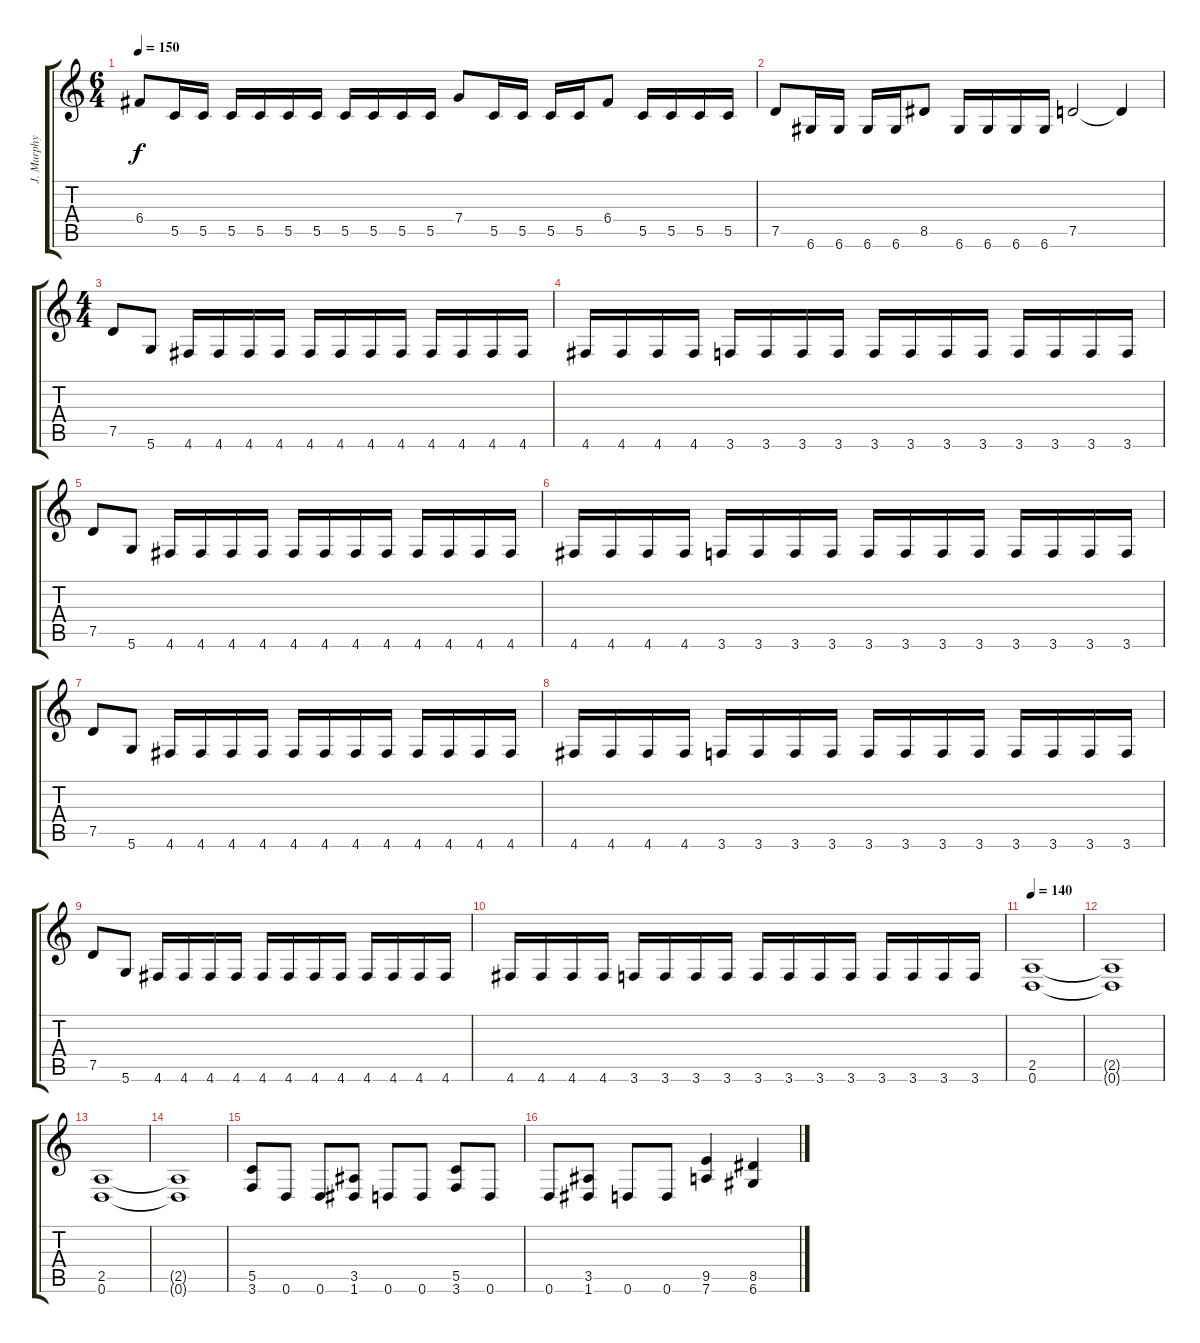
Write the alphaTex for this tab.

\track ("J. Murphy" "J. Murphy") {instrument distortionguitar}
\staff {score tabs}
\tuning (D4 A3 F3 C3 G2 D2) {hide}
\ts (6 4)
\tempo 150
\clef g2
\ks c
6.4.8{dy f} 5.5.16 5.5.16 5.5.16 5.5.16 5.5.16 5.5.16 5.5.16 5.5.16 5.5.16 5.5.16 7.4.8 5.5.16 5.5.16 5.5.16 5.5.16 6.4.8 5.5.16 5.5.16 5.5.16 5.5.16 |
7.5.8 6.6.16 6.6.16 6.6.16 6.6.16 8.5.8 6.6.16 6.6.16 6.6.16 6.6.16 7.5.2 7.5{t}.4 |
\ts (4 4)
7.5.8 5.6.8 4.6.16 4.6.16 4.6.16 4.6.16 4.6.16 4.6.16 4.6.16 4.6.16 4.6.16 4.6.16 4.6.16 4.6.16 |
4.6.16 4.6.16 4.6.16 4.6.16 3.6.16 3.6.16 3.6.16 3.6.16 3.6.16 3.6.16 3.6.16 3.6.16 3.6.16 3.6.16 3.6.16 3.6.16 |
7.5.8 5.6.8 4.6.16 4.6.16 4.6.16 4.6.16 4.6.16 4.6.16 4.6.16 4.6.16 4.6.16 4.6.16 4.6.16 4.6.16 |
4.6.16 4.6.16 4.6.16 4.6.16 3.6.16 3.6.16 3.6.16 3.6.16 3.6.16 3.6.16 3.6.16 3.6.16 3.6.16 3.6.16 3.6.16 3.6.16 |
7.5.8 5.6.8 4.6.16 4.6.16 4.6.16 4.6.16 4.6.16 4.6.16 4.6.16 4.6.16 4.6.16 4.6.16 4.6.16 4.6.16 |
4.6.16 4.6.16 4.6.16 4.6.16 3.6.16 3.6.16 3.6.16 3.6.16 3.6.16 3.6.16 3.6.16 3.6.16 3.6.16 3.6.16 3.6.16 3.6.16 |
7.5.8 5.6.8 4.6.16 4.6.16 4.6.16 4.6.16 4.6.16 4.6.16 4.6.16 4.6.16 4.6.16 4.6.16 4.6.16 4.6.16 |
4.6.16 4.6.16 4.6.16 4.6.16 3.6.16 3.6.16 3.6.16 3.6.16 3.6.16 3.6.16 3.6.16 3.6.16 3.6.16 3.6.16 3.6.16 3.6.16 |
\tempo 140
(2.5 0.6).1 |
(2.5{t} 0.6{t}).1 |
(2.5 0.6).1 |
(2.5{t} 0.6{t}).1 |
(5.5 3.6).8 0.6.8 0.6.8 (3.5 1.6).8 0.6.8 0.6.8 (5.5 3.6).8 0.6.8 |
0.6.8 (3.5 1.6).8 0.6.8 0.6.8 (9.5 7.6).4 (8.5 6.6).4
